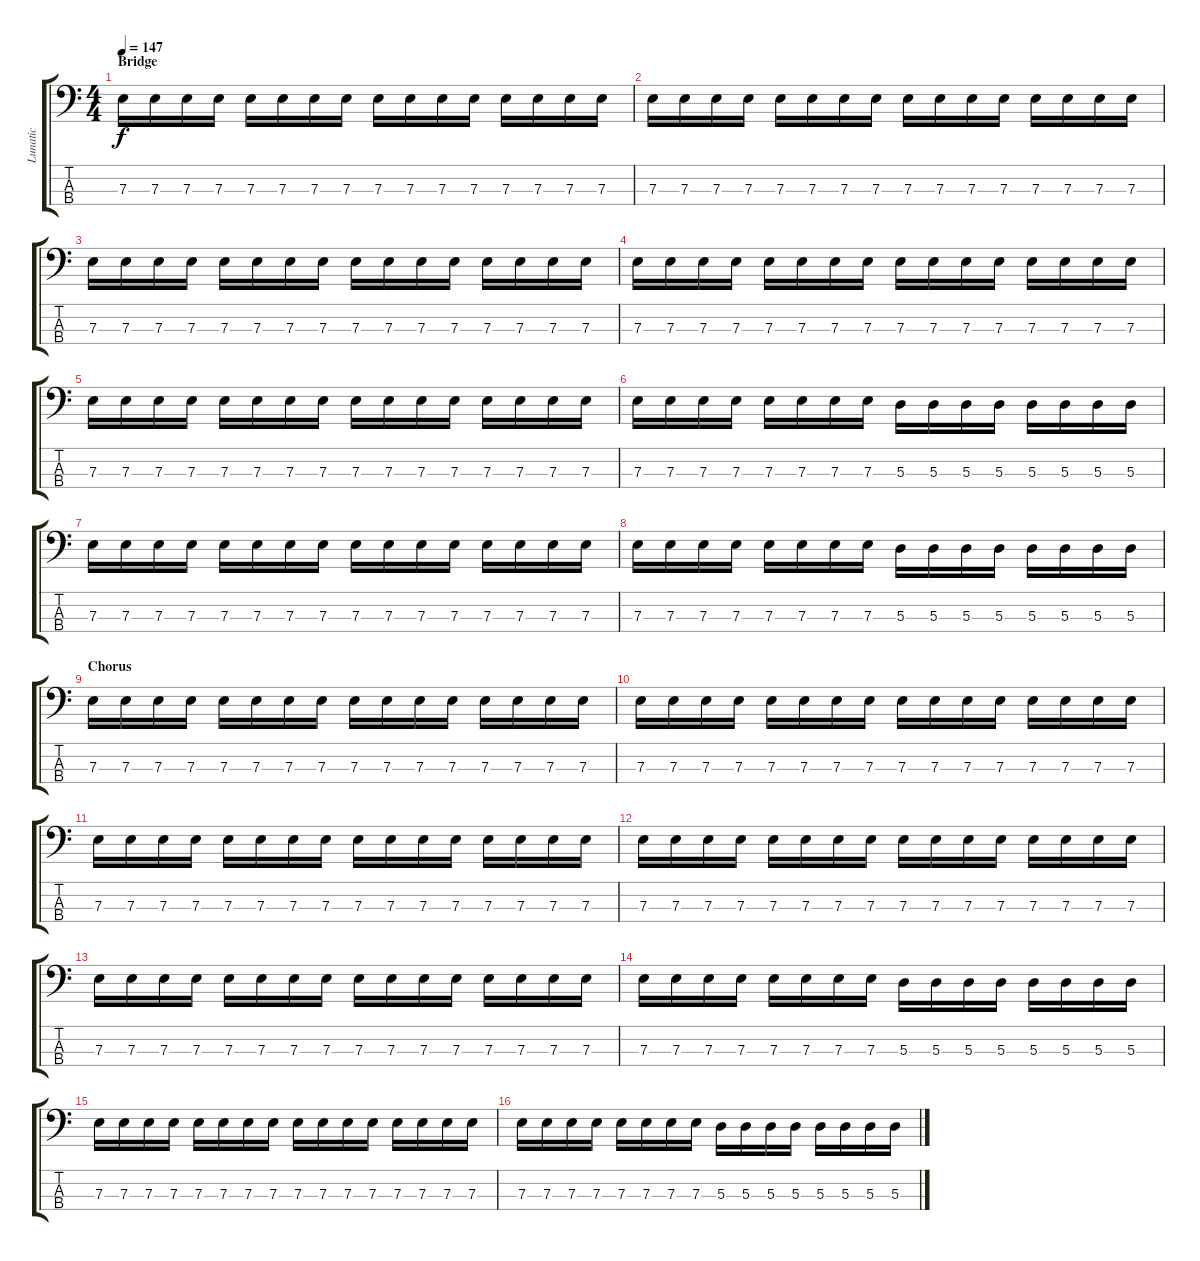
\track ("Lunatic" "Lunatic") {instrument electricbasspick}
\staff {score tabs}
\tuning (G2 D2 A1 E1) {hide}
\ts (4 4)
\section ("" "Bridge")
\tempo 147
\clef f4
\ks c
7.3.16{dy f} 7.3.16 7.3.16 7.3.16 7.3.16 7.3.16 7.3.16 7.3.16 7.3.16 7.3.16 7.3.16 7.3.16 7.3.16 7.3.16 7.3.16 7.3.16 |
7.3.16 7.3.16 7.3.16 7.3.16 7.3.16 7.3.16 7.3.16 7.3.16 7.3.16 7.3.16 7.3.16 7.3.16 7.3.16 7.3.16 7.3.16 7.3.16 |
7.3.16 7.3.16 7.3.16 7.3.16 7.3.16 7.3.16 7.3.16 7.3.16 7.3.16 7.3.16 7.3.16 7.3.16 7.3.16 7.3.16 7.3.16 7.3.16 |
7.3.16 7.3.16 7.3.16 7.3.16 7.3.16 7.3.16 7.3.16 7.3.16 7.3.16 7.3.16 7.3.16 7.3.16 7.3.16 7.3.16 7.3.16 7.3.16 |
7.3.16 7.3.16 7.3.16 7.3.16 7.3.16 7.3.16 7.3.16 7.3.16 7.3.16 7.3.16 7.3.16 7.3.16 7.3.16 7.3.16 7.3.16 7.3.16 |
7.3.16 7.3.16 7.3.16 7.3.16 7.3.16 7.3.16 7.3.16 7.3.16 5.3.16 5.3.16 5.3.16 5.3.16 5.3.16 5.3.16 5.3.16 5.3.16 |
7.3.16 7.3.16 7.3.16 7.3.16 7.3.16 7.3.16 7.3.16 7.3.16 7.3.16 7.3.16 7.3.16 7.3.16 7.3.16 7.3.16 7.3.16 7.3.16 |
7.3.16 7.3.16 7.3.16 7.3.16 7.3.16 7.3.16 7.3.16 7.3.16 5.3.16 5.3.16 5.3.16 5.3.16 5.3.16 5.3.16 5.3.16 5.3.16 |
\section ("" "Chorus")
7.3.16 7.3.16 7.3.16 7.3.16 7.3.16 7.3.16 7.3.16 7.3.16 7.3.16 7.3.16 7.3.16 7.3.16 7.3.16 7.3.16 7.3.16 7.3.16 |
7.3.16 7.3.16 7.3.16 7.3.16 7.3.16 7.3.16 7.3.16 7.3.16 7.3.16 7.3.16 7.3.16 7.3.16 7.3.16 7.3.16 7.3.16 7.3.16 |
7.3.16 7.3.16 7.3.16 7.3.16 7.3.16 7.3.16 7.3.16 7.3.16 7.3.16 7.3.16 7.3.16 7.3.16 7.3.16 7.3.16 7.3.16 7.3.16 |
7.3.16 7.3.16 7.3.16 7.3.16 7.3.16 7.3.16 7.3.16 7.3.16 7.3.16 7.3.16 7.3.16 7.3.16 7.3.16 7.3.16 7.3.16 7.3.16 |
7.3.16 7.3.16 7.3.16 7.3.16 7.3.16 7.3.16 7.3.16 7.3.16 7.3.16 7.3.16 7.3.16 7.3.16 7.3.16 7.3.16 7.3.16 7.3.16 |
7.3.16 7.3.16 7.3.16 7.3.16 7.3.16 7.3.16 7.3.16 7.3.16 5.3.16 5.3.16 5.3.16 5.3.16 5.3.16 5.3.16 5.3.16 5.3.16 |
7.3.16 7.3.16 7.3.16 7.3.16 7.3.16 7.3.16 7.3.16 7.3.16 7.3.16 7.3.16 7.3.16 7.3.16 7.3.16 7.3.16 7.3.16 7.3.16 |
7.3.16 7.3.16 7.3.16 7.3.16 7.3.16 7.3.16 7.3.16 7.3.16 5.3.16 5.3.16 5.3.16 5.3.16 5.3.16 5.3.16 5.3.16 5.3.16
